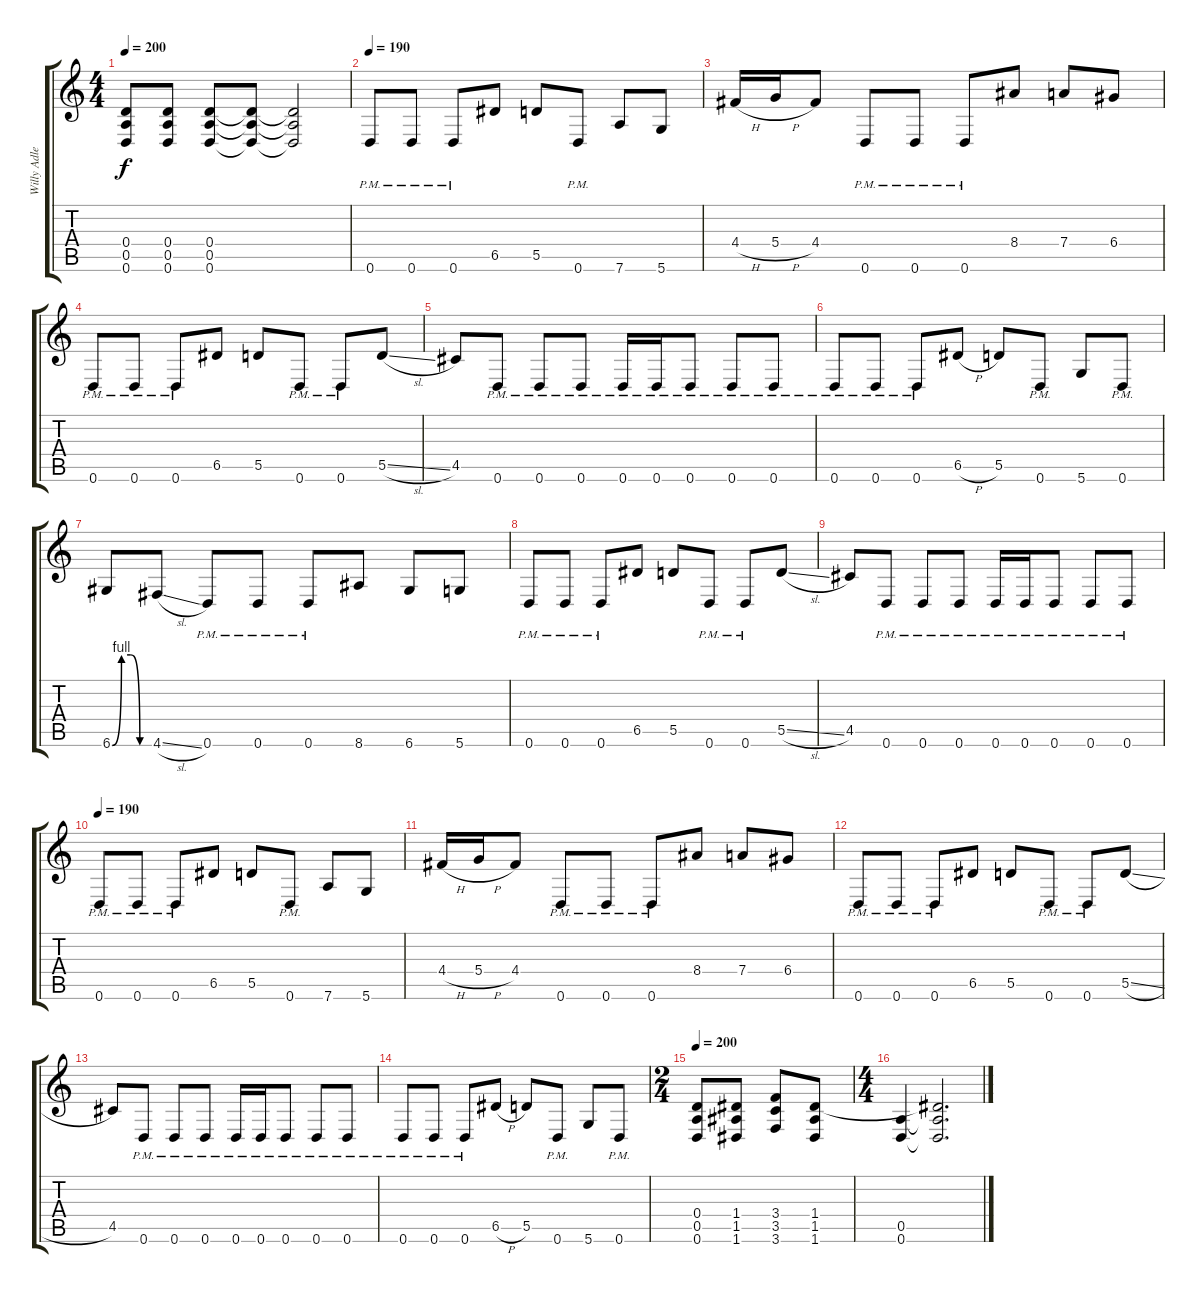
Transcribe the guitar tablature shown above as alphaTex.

\track ("Willy Adler" "Willy Adle") {instrument distortionguitar}
\staff {score tabs}
\tuning (E4 B3 G3 D3 A2 D2) {hide}
\ts (4 4)
\tempo 200
\clef g2
\ks c
(0.4 0.5 0.6).8{dy f} (0.4 0.5 0.6).8 (0.4 0.5 0.6).8 (0.4{t} 0.5{t} 0.6{t}).8 (0.4{t} 0.5{t} 0.6{t}).2 |
\tempo 190
0.6{pm}.8 0.6{pm}.8 0.6{pm}.8 6.5.8 5.5.8 0.6{pm}.8 7.6.8 5.6.8 |
4.4{h}.16 5.4{h}.16 4.4.8 0.6{pm}.8 0.6{pm}.8 0.6{pm}.8 8.4.8 7.4.8 6.4.8 |
0.6{pm}.8 0.6{pm}.8 0.6{pm}.8 6.5.8 5.5.8 0.6{pm}.8 0.6{pm}.8 5.5{sl}.8 |
4.5.8 0.6{pm}.8 0.6{pm}.8 0.6{pm}.8 0.6{pm}.16 0.6{pm}.16 0.6{pm}.8 0.6{pm}.8 0.6{pm}.8 |
0.6{pm}.8 0.6{pm}.8 0.6{pm}.8 6.5{h}.8 5.5.8 0.6{pm}.8 5.6.8 0.6{pm}.8 |
6.6{be (custom 0 0 15 4 30 4 45 0 60 0)}.8 4.6{sl}.8 0.6{pm}.8 0.6{pm}.8 0.6{pm}.8 8.6.8 6.6.8 5.6.8 |
0.6{pm}.8 0.6{pm}.8 0.6{pm}.8 6.5.8 5.5.8 0.6{pm}.8 0.6{pm}.8 5.5{sl}.8 |
4.5.8 0.6{pm}.8 0.6{pm}.8 0.6{pm}.8 0.6{pm}.16 0.6{pm}.16 0.6{pm}.8 0.6{pm}.8 0.6{pm}.8 |
\tempo 190
0.6{pm}.8 0.6{pm}.8 0.6{pm}.8 6.5.8 5.5.8 0.6{pm}.8 7.6.8 5.6.8 |
4.4{h}.16 5.4{h}.16 4.4.8 0.6{pm}.8 0.6{pm}.8 0.6{pm}.8 8.4.8 7.4.8 6.4.8 |
0.6{pm}.8 0.6{pm}.8 0.6{pm}.8 6.5.8 5.5.8 0.6{pm}.8 0.6{pm}.8 5.5{sl}.8 |
4.5.8 0.6{pm}.8 0.6{pm}.8 0.6{pm}.8 0.6{pm}.16 0.6{pm}.16 0.6{pm}.8 0.6{pm}.8 0.6{pm}.8 |
0.6{pm}.8 0.6{pm}.8 0.6{pm}.8 6.5{h}.8 5.5.8 0.6{pm}.8 5.6.8 0.6{pm}.8 |
\ts (2 4)
\tempo 200
(0.4 0.5 0.6).8 (1.4 1.5 1.6).8 (3.4 3.5 3.6).8 (1.4 1.5 1.6).8 |
\ts (4 4)
(0.5 0.6).4 (1.4{t} 0.5{t} 0.6{t}).2{d}
